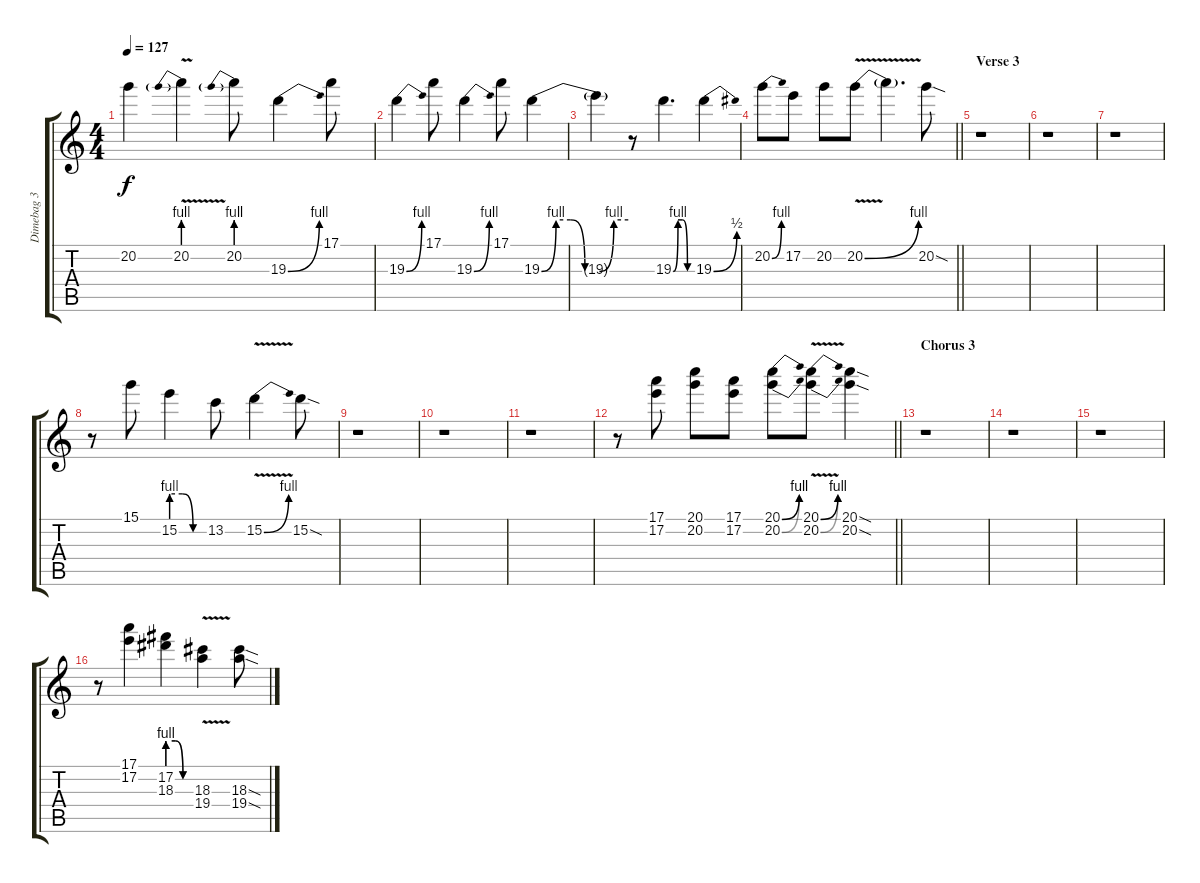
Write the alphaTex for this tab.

\track ("Dimebag 3" "Dimebag 3") {instrument overdrivenguitar}
\staff {score tabs}
\tuning (E4 B3 G3 D3 A2 E2) {hide}
\ts (4 4)
\tempo 127
\clef g2
\ks c
20.2{t}.4{dy f} 20.2{be (prebend 0 4 60 4) v}.4 20.2{be (prebend 0 4 60 4)}.8 19.3{be (bend 0 0 60 4)}.4 17.1.8 |
19.3{be (bend 0 0 60 4)}.4 17.1.8 19.3{be (bend 0 0 60 4)}.4 17.1.8 19.3{be (custom 0 0 10 4 20 4 30 0 40 0 50 4 60 4)}.4 |
19.3{t}.4 r.8 19.3{be (custom 0 0 15 4 30 4 45 0 60 0)}.4{d} 19.3{be (bend 0 0 60 2)}.4 |
\barLineRight lightlight
20.2{be (bend 0 0 60 4)}.8 17.2.8 20.2.8 20.2{be (bend 0 0 60 4) v}.8 20.2{t}.4{d} 20.2{sod}.8 |
\section ("" "Verse 3")
r.1 |
r.1 |
r.1 |
r.8 15.1.8 15.2{be (custom 0 4 20 4 40 0 60 0)}.4 13.2.8 15.2{be (bend 0 0 60 4) v}.4 15.2{sod}.8 |
r.1 |
r.1 |
r.1 |
\barLineRight lightlight
r.8 (17.1 17.2).8 (20.1 20.2).8 (17.1 17.2).8 (20.1{be (bend 0 0 60 4)} 20.2{be (bend 0 0 60 4)}).8 (20.1{be (bend 0 0 60 4) v} 20.2{be (bend 0 0 60 4) v}).8 (20.1{sod} 20.2{sod}).4 |
\section ("" "Chorus 3")
r.1 |
r.1 |
r.1 |
r.8 (17.1 17.2).4 (17.2{be (custom 0 4 20 4 40 0 60 0)} 18.3{be (custom 0 4 20 4 40 0 60 0)}).4 (18.3{v} 19.4{v}).4 (18.3{sod} 19.4{sod}).8
